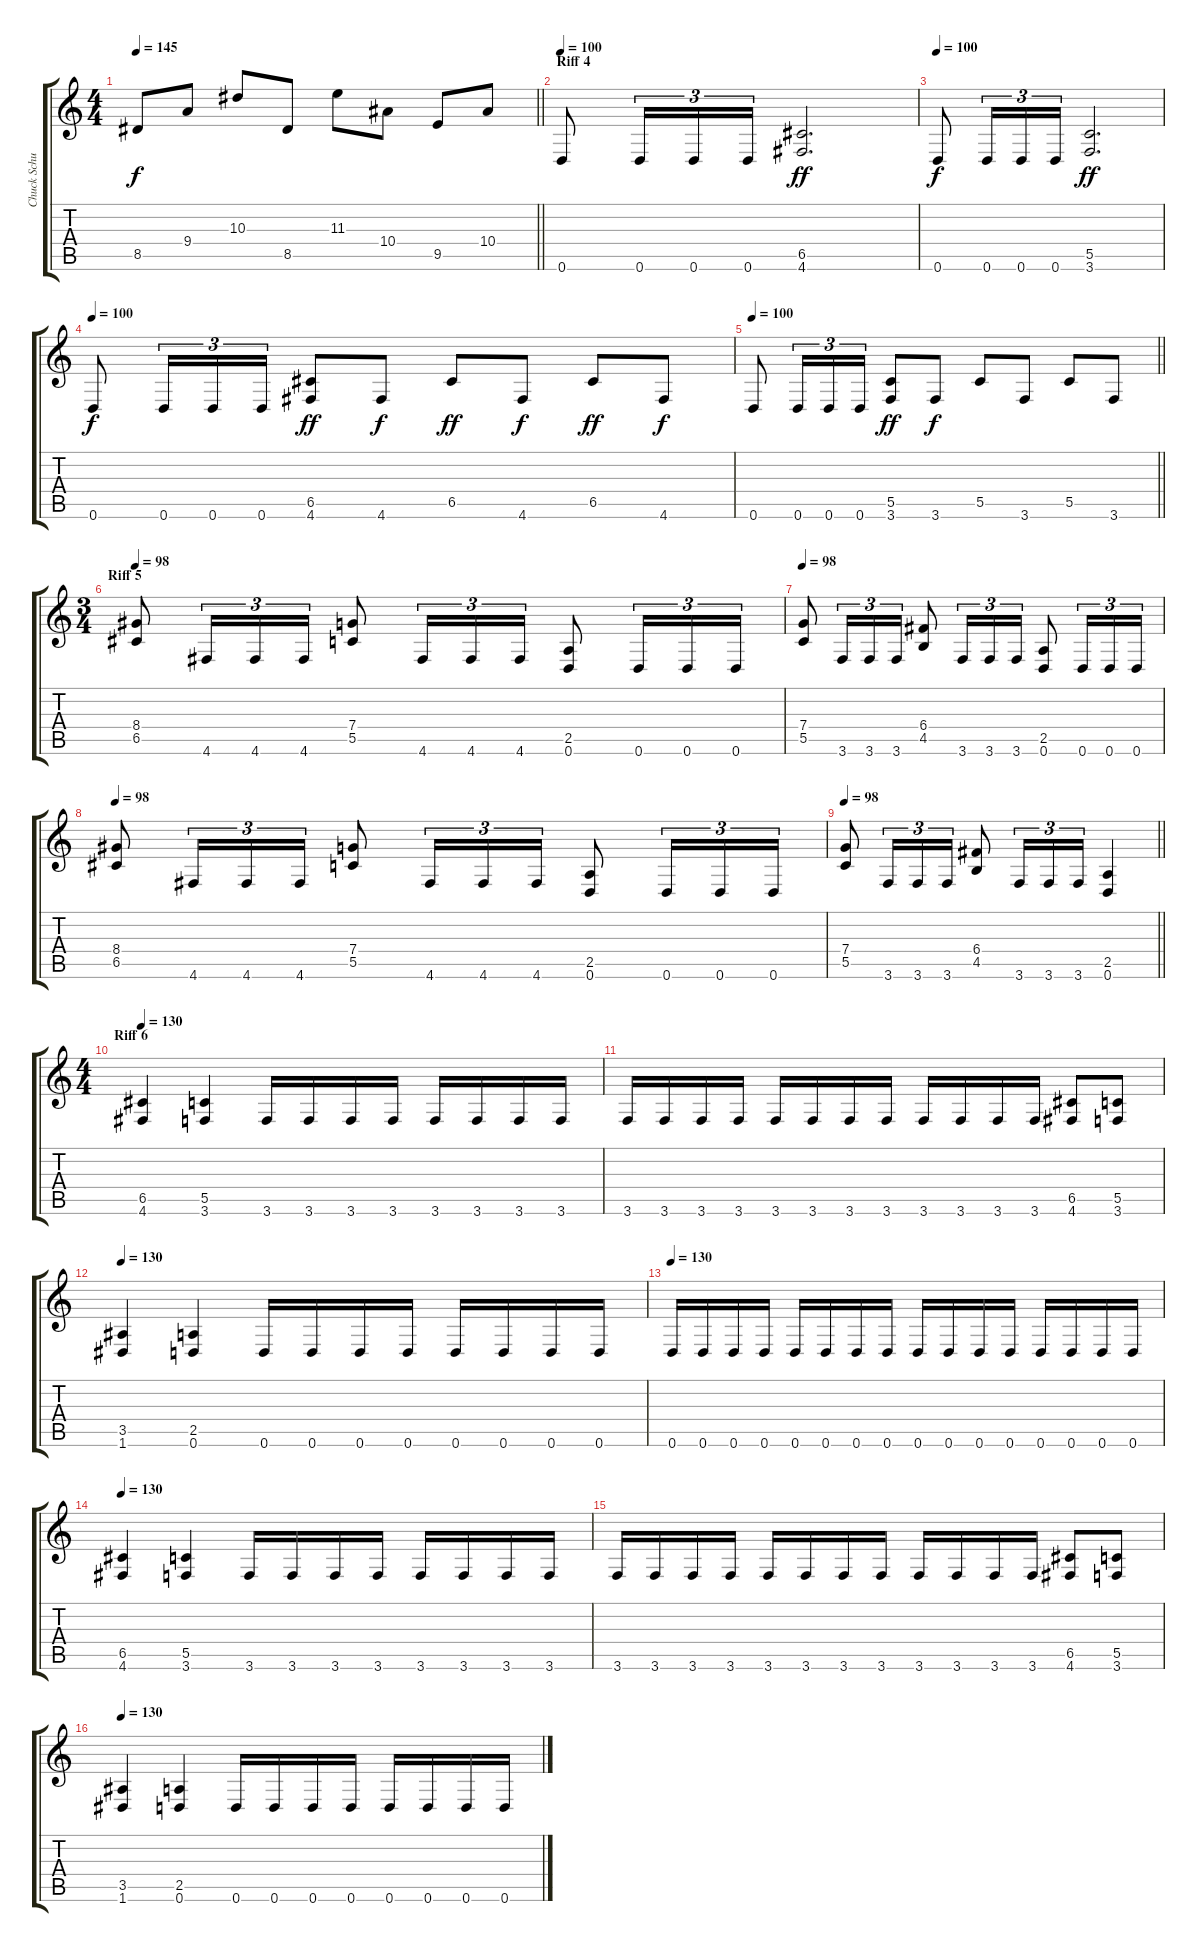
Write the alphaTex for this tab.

\track ("Chuck Schuldiner" "Chuck Schu") {instrument distortionguitar}
\staff {score tabs}
\tuning (D4 A3 F3 C3 G2 D2) {hide}
\ts (4 4)
\tempo 145
\clef g2
\barLineRight lightlight
\ks c
8.5.8{dy f} 9.4.8 10.3.8 8.5.8 11.3.8 10.4.8 9.5.8 10.4.8 |
\section ("" "Riff 4")
\tempo 100
0.6.8 0.6.16{tu (3 2)} 0.6.16{tu (3 2)} 0.6.16{tu (3 2)} (6.5 4.6).2{d dy ff} |
\tempo 100
0.6.8{dy f} 0.6.16{tu (3 2)} 0.6.16{tu (3 2)} 0.6.16{tu (3 2)} (5.5 3.6).2{d dy ff} |
\tempo 100
0.6.8{dy f} 0.6.16{tu (3 2)} 0.6.16{tu (3 2)} 0.6.16{tu (3 2)} (6.5 4.6).8{dy ff} 4.6.8{dy f} 6.5.8{dy ff} 4.6.8{dy f} 6.5.8{dy ff} 4.6.8{dy f} |
\tempo 100
\barLineRight lightlight
0.6.8 0.6.16{tu (3 2)} 0.6.16{tu (3 2)} 0.6.16{tu (3 2)} (5.5 3.6).8{dy ff} 3.6.8{dy f} 5.5.8 3.6.8 5.5.8 3.6.8 |
\ts (3 4)
\section ("" "Riff 5")
\tempo 98
(8.4 6.5).8 4.6.16{tu (3 2)} 4.6.16{tu (3 2)} 4.6.16{tu (3 2)} (7.4 5.5).8 4.6.16{tu (3 2)} 4.6.16{tu (3 2)} 4.6.16{tu (3 2)} (2.5 0.6).8 0.6.16{tu (3 2)} 0.6.16{tu (3 2)} 0.6.16{tu (3 2)} |
\tempo 98
(7.4 5.5).8 3.6.16{tu (3 2)} 3.6.16{tu (3 2)} 3.6.16{tu (3 2)} (6.4 4.5).8 3.6.16{tu (3 2)} 3.6.16{tu (3 2)} 3.6.16{tu (3 2)} (2.5 0.6).8 0.6.16{tu (3 2)} 0.6.16{tu (3 2)} 0.6.16{tu (3 2)} |
\tempo 98
(8.4 6.5).8 4.6.16{tu (3 2)} 4.6.16{tu (3 2)} 4.6.16{tu (3 2)} (7.4 5.5).8 4.6.16{tu (3 2)} 4.6.16{tu (3 2)} 4.6.16{tu (3 2)} (2.5 0.6).8 0.6.16{tu (3 2)} 0.6.16{tu (3 2)} 0.6.16{tu (3 2)} |
\tempo 98
\barLineRight lightlight
(7.4 5.5).8 3.6.16{tu (3 2)} 3.6.16{tu (3 2)} 3.6.16{tu (3 2)} (6.4 4.5).8 3.6.16{tu (3 2)} 3.6.16{tu (3 2)} 3.6.16{tu (3 2)} (2.5 0.6).4 |
\ts (4 4)
\section ("" "Riff 6")
\tempo 130
(6.5 4.6).4 (5.5 3.6).4 3.6.16 3.6.16 3.6.16 3.6.16 3.6.16 3.6.16 3.6.16 3.6.16 |
3.6.16 3.6.16 3.6.16 3.6.16 3.6.16 3.6.16 3.6.16 3.6.16 3.6.16 3.6.16 3.6.16 3.6.16 (6.5 4.6).8 (5.5 3.6).8 |
\tempo 130
(3.5 1.6).4 (2.5 0.6).4 0.6.16 0.6.16 0.6.16 0.6.16 0.6.16 0.6.16 0.6.16 0.6.16 |
\tempo 130
0.6.16 0.6.16 0.6.16 0.6.16 0.6.16 0.6.16 0.6.16 0.6.16 0.6.16 0.6.16 0.6.16 0.6.16 0.6.16 0.6.16 0.6.16 0.6.16 |
\tempo 130
(6.5 4.6).4 (5.5 3.6).4 3.6.16 3.6.16 3.6.16 3.6.16 3.6.16 3.6.16 3.6.16 3.6.16 |
3.6.16 3.6.16 3.6.16 3.6.16 3.6.16 3.6.16 3.6.16 3.6.16 3.6.16 3.6.16 3.6.16 3.6.16 (6.5 4.6).8 (5.5 3.6).8 |
\tempo 130
(3.5 1.6).4 (2.5 0.6).4 0.6.16 0.6.16 0.6.16 0.6.16 0.6.16 0.6.16 0.6.16 0.6.16
